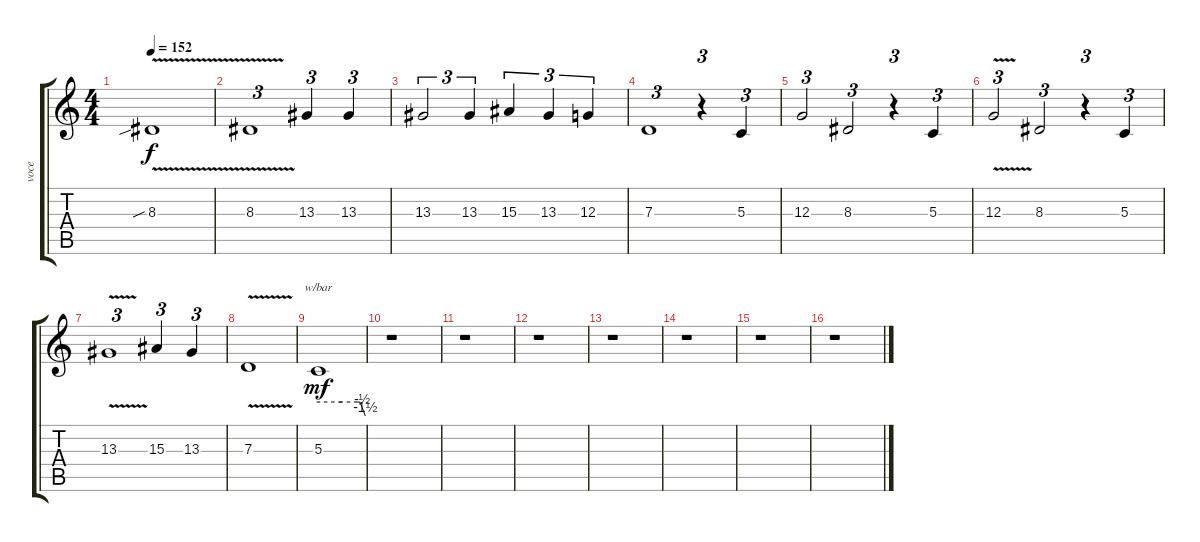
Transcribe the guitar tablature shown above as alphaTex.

\track ("voce" "voce") {instrument flute}
\staff {score tabs}
\tuning (E4 B3 G3 D3 A2 E2) {hide}
\ts (4 4)
\tempo 152
\clef g2
\ks c
8.3{v sib}.1{dy f} |
8.3{v}.1{tu (3 2)} 13.3.4{tu (3 2)} 13.3.4{tu (3 2)} |
13.3.2{tu (3 2)} 13.3.4{tu (3 2)} 15.3.4{tu (3 2)} 13.3.4{tu (3 2)} 12.3.4{tu (3 2)} |
7.3.1{tu (3 2)} r.4{tu (3 2)} 5.3.4{tu (3 2)} |
12.3.2{tu (3 2)} 8.3.2{tu (3 2)} r.4{tu (3 2)} 5.3.4{tu (3 2)} |
12.3{v}.2{tu (3 2)} 8.3.2{tu (3 2)} r.4{tu (3 2)} 5.3.4{tu (3 2)} |
13.3{v}.1{tu (3 2)} 15.3.4{tu (3 2)} 13.3.4{tu (3 2)} |
7.3{v}.1 |
5.3.1{tbe (custom default 0 0 30 0 50 0 53 0 56 -2 60 -6) dy mf} |
r.1 |
r.1 |
r.1 |
r.1 |
r.1 |
r.1 |
r.1
